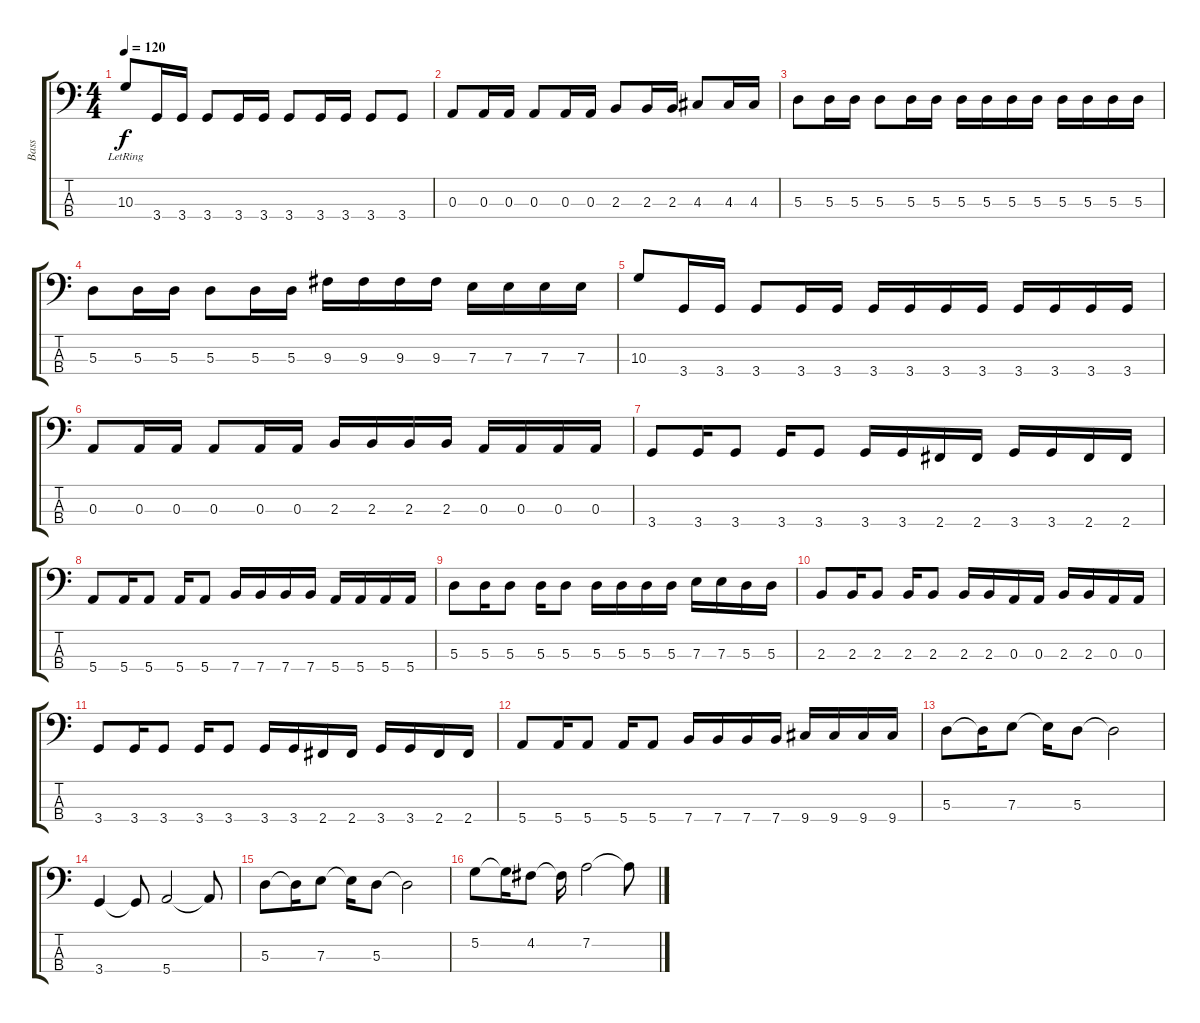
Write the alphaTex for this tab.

\track ("Bass" "Bass") {instrument acousticguitarnylon}
\staff {score tabs}
\tuning (G2 D2 A1 E1) {hide}
\ts (4 4)
\tempo 120
\clef f4
\ks c
10.3{lr}.8{dy f} 3.4.16 3.4.16 3.4.8 3.4.16 3.4.16 3.4.8 3.4.16 3.4.16 3.4.8 3.4.8 |
0.3.8 0.3.16 0.3.16 0.3.8 0.3.16 0.3.16 2.3.8 2.3.16 2.3.16 4.3.8 4.3.16 4.3.16 |
5.3.8 5.3.16 5.3.16 5.3.8 5.3.16 5.3.16 5.3.16 5.3.16 5.3.16 5.3.16 5.3.16 5.3.16 5.3.16 5.3.16 |
5.3.8 5.3.16 5.3.16 5.3.8 5.3.16 5.3.16 9.3.16 9.3.16 9.3.16 9.3.16 7.3.16 7.3.16 7.3.16 7.3.16 |
10.3.8 3.4.16 3.4.16 3.4.8 3.4.16 3.4.16 3.4.16 3.4.16 3.4.16 3.4.16 3.4.16 3.4.16 3.4.16 3.4.16 |
0.3.8 0.3.16 0.3.16 0.3.8 0.3.16 0.3.16 2.3.16 2.3.16 2.3.16 2.3.16 0.3.16 0.3.16 0.3.16 0.3.16 |
3.4.8 3.4.16 3.4.8 3.4.16 3.4.8 3.4.16 3.4.16 2.4.16 2.4.16 3.4.16 3.4.16 2.4.16 2.4.16 |
5.4.8 5.4.16 5.4.8 5.4.16 5.4.8 7.4.16 7.4.16 7.4.16 7.4.16 5.4.16 5.4.16 5.4.16 5.4.16 |
5.3.8 5.3.16 5.3.8 5.3.16 5.3.8 5.3.16 5.3.16 5.3.16 5.3.16 7.3.16 7.3.16 5.3.16 5.3.16 |
2.3.8 2.3.16 2.3.8 2.3.16 2.3.8 2.3.16 2.3.16 0.3.16 0.3.16 2.3.16 2.3.16 0.3.16 0.3.16 |
3.4.8 3.4.16 3.4.8 3.4.16 3.4.8 3.4.16 3.4.16 2.4.16 2.4.16 3.4.16 3.4.16 2.4.16 2.4.16 |
5.4.8 5.4.16 5.4.8 5.4.16 5.4.8 7.4.16 7.4.16 7.4.16 7.4.16 9.4.16 9.4.16 9.4.16 9.4.16 |
5.3.8 5.3{t}.16 7.3.8 7.3{t}.16 5.3.8 5.3{t}.2 |
3.4.4 3.4{t}.8 5.4.2 5.4{t}.8 |
5.3.8 5.3{t}.16 7.3.8 7.3{t}.16 5.3.8 5.3{t}.2 |
5.2.8 5.2{t}.16 4.2.8 4.2{t}.16 7.2.2 7.2{t}.8
